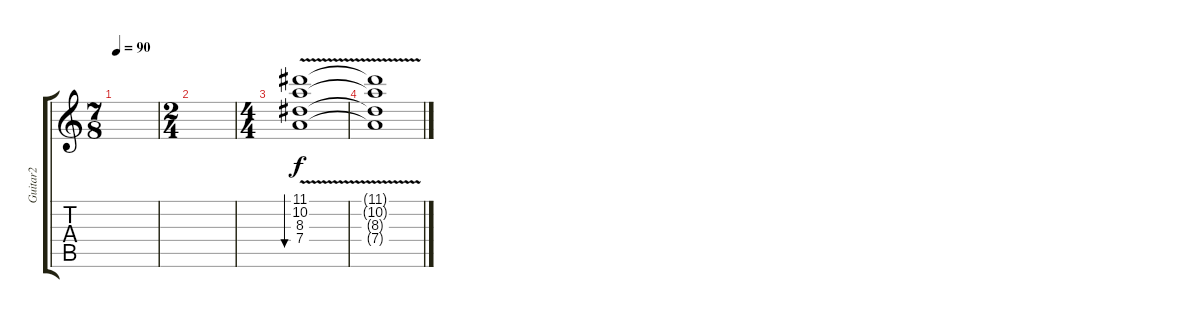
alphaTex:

\track ("Guitar2" "Guitar2") {instrument electricguitarclean}
\staff {score tabs}
\tuning (E4 B3 G3 D3 A2 D2) {hide}
\ts (7 8)
\tempo 90
\clef g2
\ks c
|
\ts (2 4)
|
\ts (4 4)
(11.1 10.2 8.3 7.4{v}).1{bu 480 instrument electricguitarclean} |
(11.1{t} 10.2{t} 8.3{t} 7.4{t}).1
